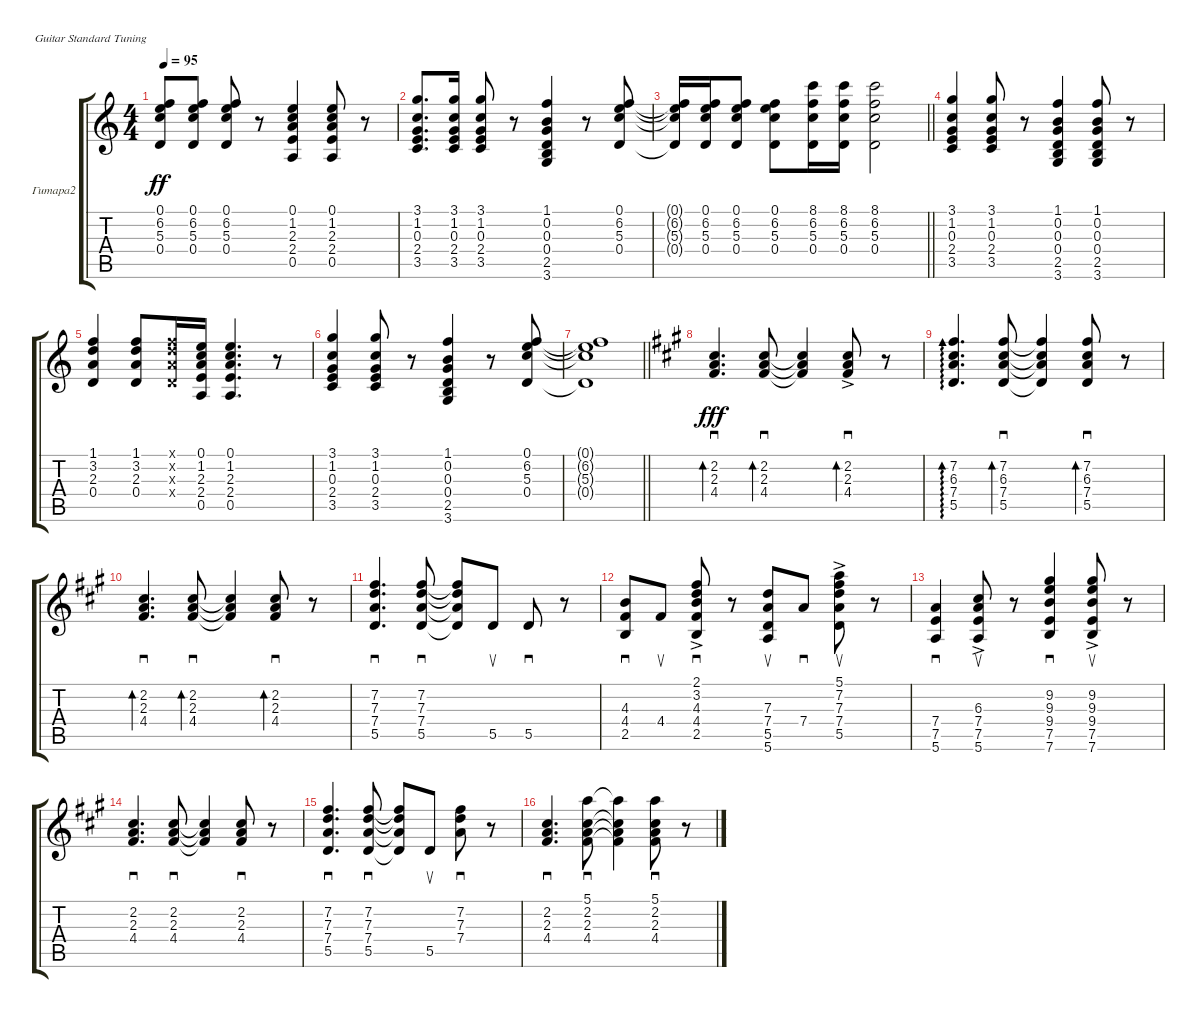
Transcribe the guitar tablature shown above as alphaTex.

\defaultSystemsLayout 4
\bracketExtendMode groupsimilarinstruments
\firstSystemTrackNameOrientation horizontal
\otherSystemsTrackNameOrientation horizontal
\track ("Гитара2" "Гитара2") {instrument acousticguitarsteel}
\staff {score tabs}
\tuning (E4 B3 G3 D3 A2 E2)
\ts (4 4)
\tempo 95
\clef g2
\ks c
(0.4 5.3 6.2 0.1).8{dy ff} (0.1 6.2 5.3 0.4).8 (0.4 5.3 6.2 0.1).8 r.8 (0.1 1.2 2.3 2.4 0.5).4 (0.5 2.4 2.3 1.2 0.1).8 r.8 |
(3.1 1.2 0.3 2.4 3.5).8{d} (3.5 2.4 0.3 1.2 3.1).16 (3.1 1.2 0.3 2.4 3.5).8 r.8 (3.6 2.5 0.4 0.3 0.2 1.1).4 r.8 (0.1 6.2 5.3 0.4).8 |
\barLineRight lightlight
(0.4{t} 5.3{t} 6.2{t} 0.1{t}).16 (0.1 6.2 5.3 0.4).16 (0.4 5.3 6.2 0.1).8 (0.1 6.2 5.3 0.4).8 (0.4 5.3 6.2 8.1).16 (8.1 6.2 5.3 0.4).16 (0.4 5.3 6.2 8.1).2 |
(3.5 2.4 0.3 1.2 3.1).4 (3.1 1.2 0.3 2.4 3.5).8 r.8 (3.6 2.5 0.4 0.3 0.2 1.1).4 (1.1 0.2 0.3 0.4 2.5 3.6).8 r.8 |
(0.4 2.3 3.2 1.1).4 (1.1 3.2 2.3 0.4).8 (0.4{x} 2.3{x} 3.2{x} 1.1{x}).16 (0.1 1.2 2.3 2.4 0.5).16 (0.5 2.4 2.3 1.2 0.1).4{d} r.8 |
(3.1 1.2 0.3 2.4 3.5).4 (3.5 2.4 0.3 1.2 3.1).8 r.8 (1.1 0.2 0.3 0.4 2.5 3.6).4 r.8 (0.4 5.3 6.2 0.1).8 |
\barLineRight lightlight
(0.1{t} 6.2{t} 5.3{t} 0.4{t}).1 |
\ks a
(4.4 2.3 2.2).4{d sd bd 135 dy fff} (2.2 2.3 4.4).8{sd bd 30} (4.4{t} 2.3{t} 2.2{t}).4 (2.2{ac} 2.3{ac} 4.4{ac}).8{sd bd 30} r.8 |
(5.5 7.4 6.3 7.2).4{d ad 0} (5.5 7.4 6.3 7.2).8{sd bd 50} (7.2{t} 6.3{t} 7.4{t} 5.5{t}).4 (5.5 7.4 6.3 7.2).8{sd bd 30} r.8 |
(4.4 2.3 2.2).4{d sd bd 30} (2.2 2.3 4.4).8{sd bd 30} (4.4{t} 2.3{t} 2.2{t}).4 (2.2 2.3 4.4).8{sd bd 30} r.8 |
(5.5 7.4 7.3 7.2).4{d sd} (7.2 7.3 7.4 5.5).8{sd} (5.5{t} 7.4{t} 7.3{t} 7.2{t}).8 5.5.8{su} 5.5.8{sd} r.8 |
(2.5 4.4 4.3).8{sd} 4.4.8{su} (2.5{ac} 4.4{ac} 4.3{ac} 3.2{ac} 2.1{ac}).8{sd} r.8 (5.6 5.5 7.4 7.3).8{su} 7.4.8{sd} (5.5{ac} 7.4{ac} 7.3{ac} 7.2{ac} 5.1{ac}).8{su} r.8 |
(5.6 7.5 7.4).4{sd} (5.6{ac} 7.5{ac} 7.4{ac} 6.3{ac}).8{su} r.8 (7.6 7.5 9.4 9.3 9.2).4{sd} (9.2{ac} 9.3{ac} 9.4{ac} 7.5{ac} 7.6{ac}).8{su} r.8 |
(4.4 2.3 2.2).4{d sd} (2.2 2.3 4.4).8{sd} (4.4{t} 2.3{t} 2.2{t}).4 (2.2 2.3 4.4).8{sd} r.8 |
(5.5 7.4 7.3 7.2).4{d sd} (7.2 7.3 7.4 5.5).8{sd} (5.5{t} 7.4{t} 7.3{t} 7.2{t}).8 5.5.8{su} (7.4 7.3 7.2).8{sd} r.8 |
(4.4 2.3 2.2).4{d sd} (4.4 2.3 2.2 5.1).8{sd} (5.1{t} 2.2{t} 2.3{t} 4.4{t}).4 (4.4 2.3 2.2 5.1).8{sd} r.8
